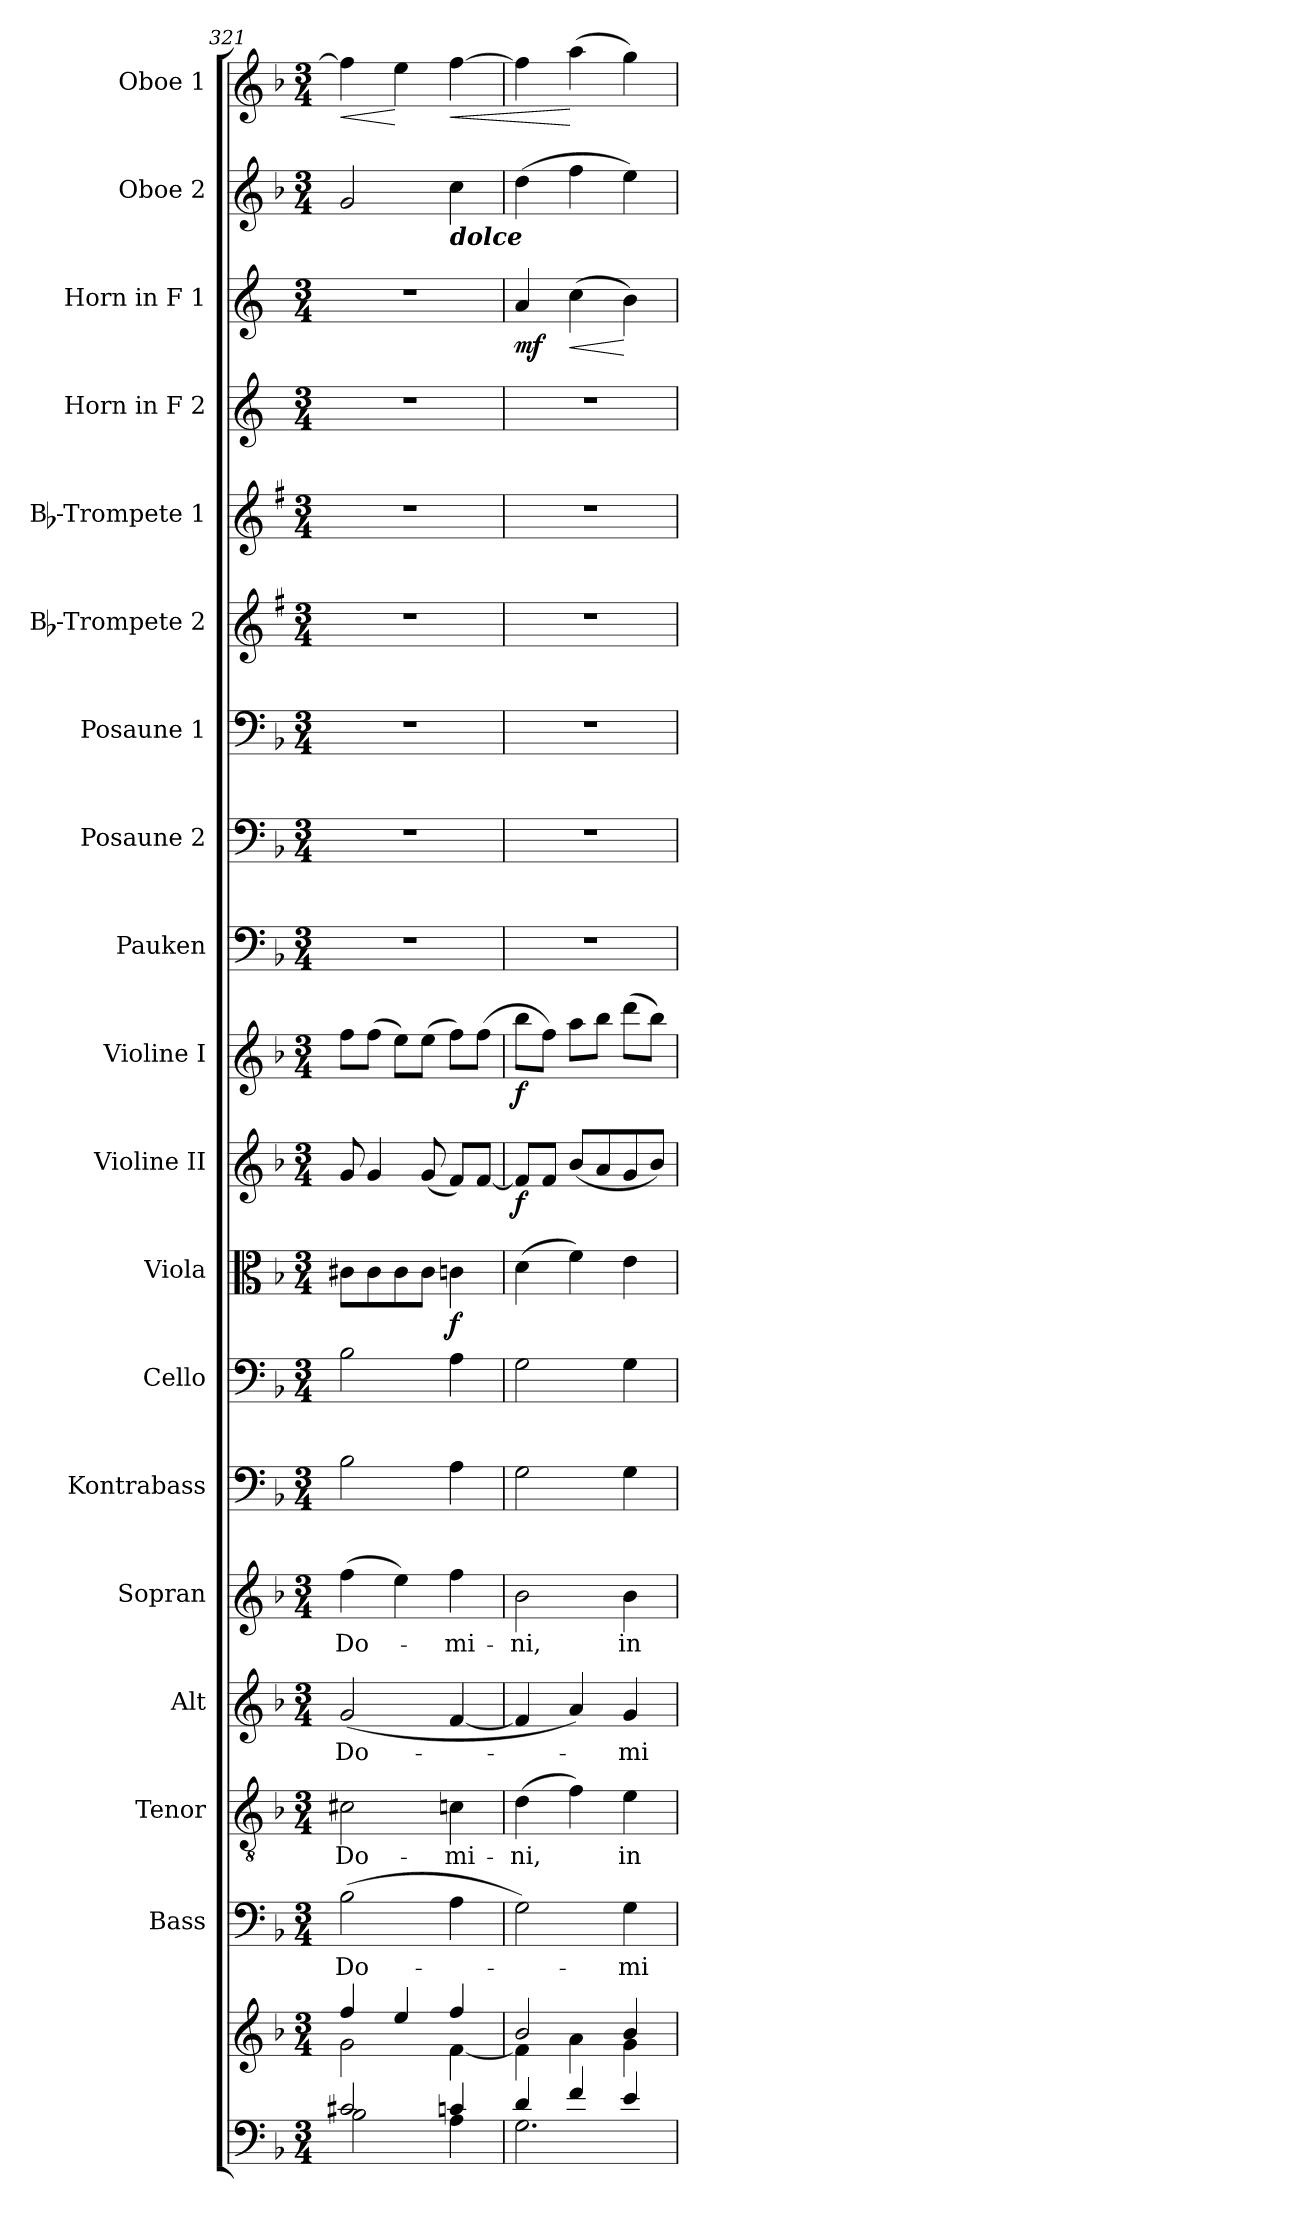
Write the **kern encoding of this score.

**kern	**kern	**kern	**text	**kern	**text	**kern	**text	**kern	**text	**kern	**kern	**kern	**dynam	**kern	**dynam	**kern	**dynam	**kern	**kern	**kern	**kern	**kern	**kern	**kern	**dynam	**kern	**kern	**dynam
*part19	*part19	*part18	*part18	*part17	*part17	*part16	*part16	*part15	*part15	*part14	*part13	*part12	*part12	*part11	*part11	*part10	*part10	*part9	*part8	*part7	*part6	*part5	*part4	*part3	*part3	*part2	*part1	*part1
*staff20	*staff19	*staff18	*staff18	*staff17	*staff17	*staff16	*staff16	*staff15	*staff15	*staff14	*staff13	*staff12	*staff12	*staff11	*staff11	*staff10	*staff10	*staff9	*staff8	*staff7	*staff6	*staff5	*staff4	*staff3	*staff3	*staff2	*staff1	*staff1
*	*	*I"Bass	*	*I"Tenor	*	*I"Alt	*	*I"Sopran	*	*I"Kontrabass	*I"Cello	*I"Viola	*	*I"Violine II	*	*I"Violine I	*	*I"Pauken	*I"Posaune 2	*I"Posaune 1	*I"Bb-Trompete 2	*I"Bb-Trompete 1	*I"Horn in F 2	*I"Horn in F 1	*	*I"Oboe 2	*I"Oboe 1	*
*	*	*I'B.	*	*I'T.	*	*I'A.	*	*I'S.	*	*I'Kb.	*	*I'Vla.	*	*I'Vl. II	*	*I'Vl. I	*	*I'Pk.	*I'Pos. 2	*I'Pos. 1	*I'Bb Trp. 2	*I'Bb Trp. 1	*	*	*	*I'Ob. 2	*I'Ob. 1	*
!!LO:PB:g=z
*clefF4	*clefG2	*clefF4	*	*clefGv2	*	*clefG2	*	*clefG2	*	*clefF4	*clefF4	*clefC3	*	*clefG2	*	*clefG2	*	*clefF4	*clefF4	*clefF4	*clefG2	*clefG2	*clefG2	*clefG2	*	*clefG2	*clefG2	*
*	*	*	*	*	*	*	*	*	*	*ITrd7c12	*	*	*	*	*	*	*	*	*	*	*ITrd1c2	*ITrd1c2	*ITrd4c7	*ITrd4c7	*	*	*	*
*k[b-]	*k[b-]	*k[b-]	*	*k[b-]	*	*k[b-]	*	*k[b-]	*	*k[b-]	*k[b-]	*k[b-]	*	*k[b-]	*	*k[b-]	*	*k[b-]	*k[b-]	*k[b-]	*k[b-]	*k[b-]	*k[b-]	*k[b-]	*	*k[b-]	*k[b-]	*
*F:	*F:	*F:	*	*F:	*	*F:	*	*F:	*	*F:	*F:	*F:	*	*F:	*	*F:	*	*F:	*F:	*F:	*F:	*F:	*F:	*F:	*	*F:	*F:	*
*M3/4	*M3/4	*M3/4	*	*M3/4	*	*M3/4	*	*M3/4	*	*M3/4	*M3/4	*M3/4	*	*M3/4	*	*M3/4	*	*M3/4	*M3/4	*M3/4	*M3/4	*M3/4	*M3/4	*M3/4	*	*M3/4	*M3/4	*
=321	=321	=321	=321	=321	=321	=321	=321	=321	=321	=321	=321	=321	=321	=321	=321	=321	=321	=321	=321	=321	=321	=321	=321	=321	=321	=321	=321	=321
*^	*^	*	*	*	*	*	*	*	*	*	*	*	*	*	*	*	*	*	*	*	*	*	*	*	*	*	*	*
!	!	!	!	!	!LO:LY:b	!	!LO:LY:b	!	!LO:LY:b	!	!LO:LY:b	!	!	!	!	!	!	!	!	!	!	!	!	!	!	!	!	!	!	!LO:HP:b
2c#X/	2B-\	4ff/	2g\	(>2B-\	Do-	2c#X\	Do-	(<2g/	Do-	(>4ff\	Do-	2BB-\	2B-\	8c#X\L	.	8g/	.	8ff\L	.	2.r	2.r	2.r	2.r	2.r	2.r	2.r	.	2g/	4ff\]	<
.	.	.	.	.	.	.	.	.	.	.	.	.	.	8c#\	.	4g/	.	(>8ff\J	.	.	.	.	.	.	.	.	.	.	.	.
.	.	4ee/	.	.	.	.	.	.	.	4ee\)	.	.	.	8c#\	.	.	.	8ee\L)	.	.	.	.	.	.	.	.	.	.	4ee\	[
.	.	.	.	.	.	.	.	.	.	.	.	.	.	8c#\J	.	(<8g/	.	(>8ee\J	.	.	.	.	.	.	.	.	.	.	.	.
!	!	!	!	!	!	!	!	!	!	!	!	!	!	!	!	!	!	!	!	!	!	!	!	!	!	!	!	!LO:TX:b:Bi:t=dolce	!	!
!	!	!	!	!	!	!	!LO:LY:b	!	!	!	!LO:LY:b	!	!	!	!LO:DY:b	!	!	!	!	!	!	!	!	!	!	!	!	!	!	!LO:HP:b
4cn/	4A\	4ff/	[<4f\	4A\	.	4cn\	-mi-	[4f/	.	4ff\	-mi-	4AA\	4A\	4cn\	f	8f/L)	.	8ff\L)	.	.	.	.	.	.	.	.	.	4cc\	[4ff\	<
.	.	.	.	.	.	.	.	.	.	.	.	.	.	.	.	[8f/J	.	(>8ff\J	.	.	.	.	.	.	.	.	.	.	.	.
=322	=322	=322	=322	=322	=322	=322	=322	=322	=322	=322	=322	=322	=322	=322	=322	=322	=322	=322	=322	=322	=322	=322	=322	=322	=322	=322	=322	=322	=322	=322
!	!	!	!	!	!	!	!LO:LY:b	!	!	!	!LO:LY:b	!	!	!	!	!	!LO:DY:b	!	!LO:DY:b	!	!	!	!	!	!	!	!LO:DY:b	!	!	!
4d/	2.G\	2b-/	4f\]	2G\)	.	(>4d\	-ni,	4f/]	.	2b-\	-ni,	2GG\	2G\	(>4d\	.	8f/L]	f	8bb-\L	f	2.r	2.r	2.r	2.r	2.r	2.r	4d/	mf	(>4dd\	4ff\]	.
.	.	.	.	.	.	.	.	.	.	.	.	.	.	.	.	8f/J	.	8ff\J)	.	.	.	.	.	.	.	.	.	.	.	.
!	!	!	!	!	!	!	!	!	!	!	!	!	!	!	!	!	!	!	!	!	!	!	!	!	!	!	!LO:HP:b	!	!	!
4f/	.	.	4a\	.	.	4f\)	.	4a/)	.	.	.	.	.	4f\)	.	(<8b-/L	.	8aa\L	.	.	.	.	.	.	.	(>4f\	<	4ff\	(>4aa\	[
.	.	.	.	.	.	.	.	.	.	.	.	.	.	.	.	8a/	.	8bb-\J	.	.	.	.	.	.	.	.	.	.	.	.
!	!	!	!	!	!LO:LY:b	!	!LO:LY:b	!	!LO:LY:b	!	!LO:LY:b	!	!	!	!	!	!	!	!	!	!	!	!	!	!	!	!	!	!	!
4e/	.	4b-/	4g\	4G\	-mi-	4e\	in	4g/	-mi-	4b-\	in	4GG\	4G\	4e\	.	8g/	.	(>8ddd\L	.	.	.	.	.	.	.	4e\)	[	4ee\)	4gg\)	.
.	.	.	.	.	.	.	.	.	.	.	.	.	.	.	.	8b-/J)	.	8bb-\J)	.	.	.	.	.	.	.	.	.	.	.	.
*v	*v	*	*	*	*	*	*	*	*	*	*	*	*	*	*	*	*	*	*	*	*	*	*	*	*	*	*	*	*	*
*	*v	*v	*	*	*	*	*	*	*	*	*	*	*	*	*	*	*	*	*	*	*	*	*	*	*	*	*	*	*
=	=	=	=	=	=	=	=	=	=	=	=	=	=	=	=	=	=	=	=	=	=	=	=	=	=	=	=	=
*-	*-	*-	*-	*-	*-	*-	*-	*-	*-	*-	*-	*-	*-	*-	*-	*-	*-	*-	*-	*-	*-	*-	*-	*-	*-	*-	*-	*-
